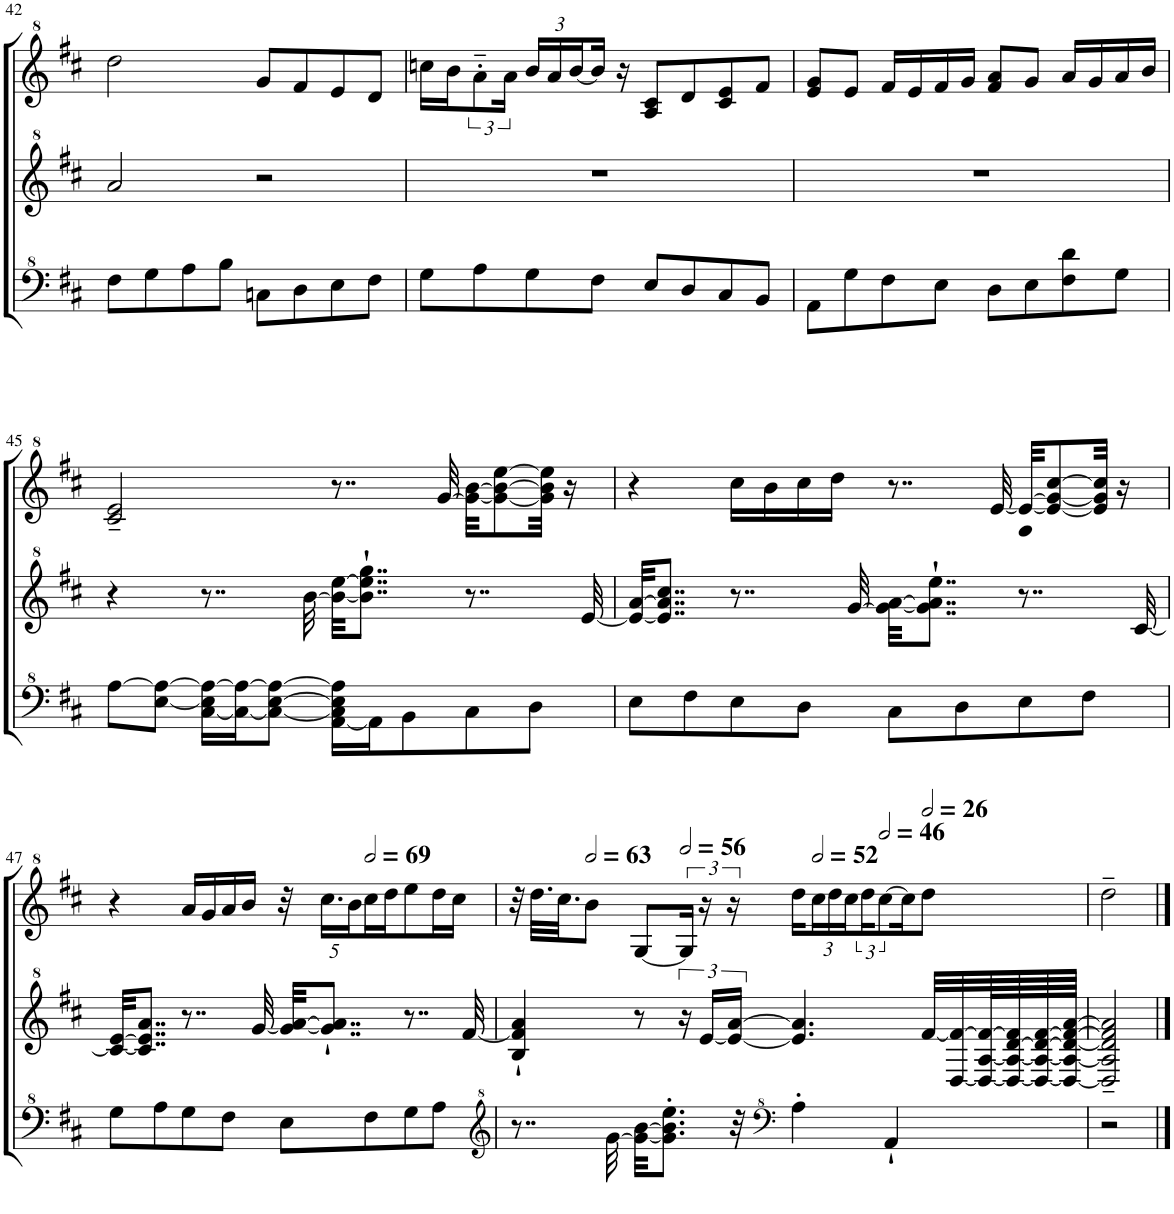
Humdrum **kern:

**kern	**kern	**kern
*part1	*part1	*part1
*staff3	*staff2	*staff1
*I"Model III	*	*
!!LO:PB:g=z
*clefF^4	*clefG^2	*clefG^2
*k[f#c#]	*k[f#c#]	*k[f#c#]
*M2/2	*M2/2	*M2/2
*met(c|)	*met(c|)	*met(c|)
=42	=42	=42
8f#\L	2aa/	2ddd\
8g\	.	.
8a\	.	.
8b\J	.	.
8cn\L	2r	8gg/L
8d\	.	8ff#/
8e\	.	8ee/
8f#\J	.	8dd/J
=43	=43	=43
8g\L	1r	16cccn\LL
.	.	16bb\J
8a\	.	12aa'~\
.	.	24aa\Jk
*	*	*Xbrackettup
8g\	.	24bb/LL
.	.	24aa/
.	.	[24bb/
8f#\J	.	16bb/JJ]
.	.	16r
8e/L	.	8a/ 8cc#/L
8d/	.	8dd/
8c#/	.	8cc#/ 8ee/
8B/J	.	8ff#/J
=44	=44	=44
8A\L	1r	8ee/ 8gg/L
8g\	.	8ee/J
8f#\	.	16ff#/LL
.	.	16ee/
8e\J	.	16ff#/
.	.	16gg/JJ
8d\L	.	8ff#/ 8aa/L
8e\	.	8gg/J
8f#\ 8dd\	.	16aa/LL
.	.	16gg/
8g\J	.	16aa/
.	.	16bb/JJ
!!LO:LB:g=z
=45	=45	=45
[8a\L	4r	2cc#/~ 2ee/~
[8e\ 8a\_J	.	.
[16c#\ 16e\] 16a\_LL	8..r	.
16c#\_ 16a\_J	.	.
8c#\_ [8e\ 8a\_J	.	.
.	[32bb\	.
[16A\ 16c#\] 16e\] 16a\]LL	32bb\_ [32eee\KKL	8..r
.	8..bb\]` 8..eee\]` 8..ggg\`J	.
16A\J]	.	.
8B\	.	.
.	.	[32gg/
8c#\	8..r	32gg\_ [32bb\KKL
.	.	8gg\_ 8bb\_ [8eee\
8d\J	.	.
.	.	32gg\] 32bb\] 32eee\]Jkk
.	.	16r
.	[32ee/	.
=46	=46	=46
8e\L	32ee/_ [32aa/KKL	4r
.	8..ee/] 8..aa/] 8..ccc#/J	.
8f#\	.	.
8e\	8..r	16ccc#\LL
.	.	16bb\
8d\J	.	16ccc#\
.	.	16ddd\JJ
.	[32gg/	.
8c#\L	32gg\_ [32aa\KKL	8..r
.	8..gg\]` 8..aa\]` 8..eee\`J	.
8d\	.	.
.	.	[32ee/
8e\	8..r	32ee/_ [32gg/KKL
.	.	8ee/_ 8gg/_ [8ccc#/
8f#\J	.	.
.	.	32ee/] 32gg/] 32ccc#/]Jkk
.	.	16r
.	[32cc#/	.
!!LO:LB:g=z
=47	=47	=47
8g\L	32cc#/_ [32ee/KKL	4r
.	8..cc#/] 8..ee/] 8..aa/J	.
8a\	.	.
8g\	8..r	16aa/LL
.	.	16gg/
8f#\J	.	16aa/
.	.	16bb/JJ
.	[32gg/	.
8e\L	32gg/_ [32aa/KKL	32r
.	8..gg/]` 8..aa/]`J	80%3.ccc#\LL
.	.	80%3bb\
*	*	*MM138
8f#\	.	16ccc#\
.	.	16ddd\J
8g\	8..r	8eee\
8a\J	.	16ddd\L
.	.	16ccc#\JJ
.	[32ff#/	.
=48	=48	=48
*clefG^2	*	*
8..r	4b/` 4ff#/]` 4aa/`	32r
.	.	32.ddd\LLL
.	.	32.ccc#\JJ
*	*	*MM126
.	.	8bb\J
[32gg\	.	.
32gg\_ [32bb\KKL	8r	[8g/L
8.gg\]' 8.bb\]' 8.eee\'J	.	.
*	*	*brackettup
*	*	*MM112
.	24r	24g/Jk]
.	[24ee/LL	24r
.	24ee/_ [24aa/JJ	24r
32r	.	.
*clefF^4	*	*
4a'\	4.ee/] 4.aa/]	16ddd\LL
*	*	*Xbrackettup
*	*	*MM104
.	.	24ccc#\
.	.	24ddd\
.	.	24ccc#\
*	*	*brackettup
.	.	24ddd\J
*	*	*MM92
.	.	[12ccc#\
4A`/	.	.
.	.	16ccc#\K]
*	*	*MM52
.	[32ff#/LLL	8ddd\J
.	[32d/ 32ff#/_	.
.	64d/_ [64a/ 64ff#/_L	.
.	64d/_ 64a/_ [64dd/ 64ff#/]	.
.	64d/_ 64a/_ 64dd/_ [64ff#/	.
.	64d/_ 64a/_ 64dd/_ 64ff#/_ [64aa/JJJJ	.
=49	=49	=49
2r	2d/]~ 2a/]~ 2dd/]~ 2ff#/]~ 2aa/]~	2ddd~\
==	==	==
*-	*-	*-
